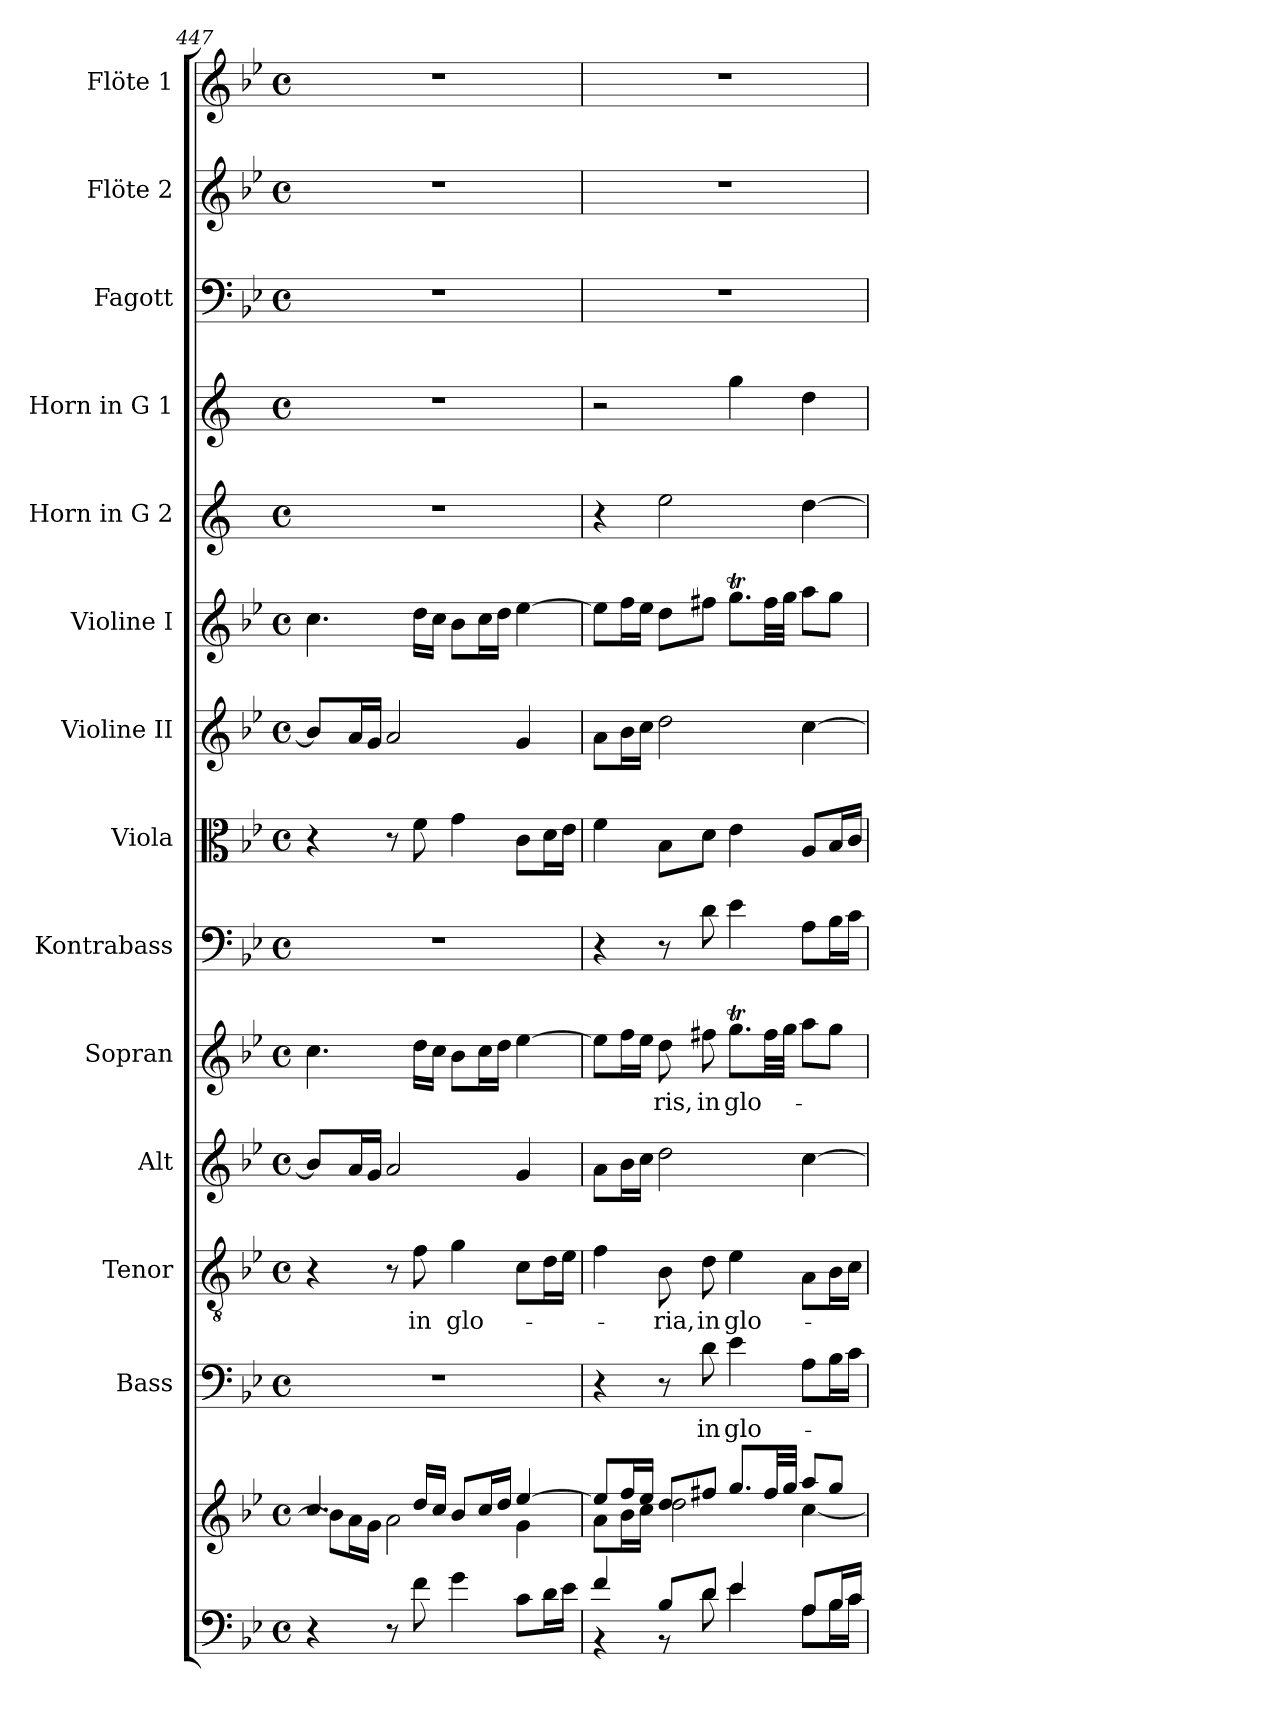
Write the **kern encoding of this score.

**kern	**kern	**kern	**text	**kern	**text	**kern	**kern	**text	**kern	**kern	**kern	**kern	**kern	**kern	**kern	**kern	**kern
*part14	*part14	*part13	*part13	*part12	*part12	*part11	*part10	*part10	*part9	*part8	*part7	*part6	*part5	*part4	*part3	*part2	*part1
*staff15	*staff14	*staff13	*staff13	*staff12	*staff12	*staff11	*staff10	*staff10	*staff9	*staff8	*staff7	*staff6	*staff5	*staff4	*staff3	*staff2	*staff1
*	*	*I"Bass	*	*I"Tenor	*	*I"Alt	*I"Sopran	*	*I"Kontrabass	*I"Viola	*I"Violine II	*I"Violine I	*I"Horn in G 2	*I"Horn in G 1	*I"Fagott	*I"Flöte 2	*I"Flöte 1
*	*	*I'B.	*	*I'T.	*	*I'A.	*I'S.	*	*I'Kb.	*I'Vla.	*I'Vl. II	*I'Vl. I	*	*	*I'Fg.	*I'Fl. 2	*I'Fl. 1
*clefF4	*clefG2	*clefF4	*	*clefGv2	*	*clefG2	*clefG2	*	*clefF4	*clefC3	*clefG2	*clefG2	*clefG2	*clefG2	*clefF4	*clefG2	*clefG2
*	*	*	*	*	*	*	*	*	*ITrd7c12	*	*	*	*ITrd1c2	*ITrd1c2	*	*	*
*k[b-e-]	*k[b-e-]	*k[b-e-]	*	*k[b-e-]	*	*k[b-e-]	*k[b-e-]	*	*k[b-e-]	*k[b-e-]	*k[b-e-]	*k[b-e-]	*k[b-e-]	*k[b-e-]	*k[b-e-]	*k[b-e-]	*k[b-e-]
*B-:	*B-:	*B-:	*	*B-:	*	*B-:	*B-:	*	*B-:	*B-:	*B-:	*B-:	*B-:	*B-:	*B-:	*B-:	*B-:
*M4/4	*M4/4	*M4/4	*	*M4/4	*	*M4/4	*M4/4	*	*M4/4	*M4/4	*M4/4	*M4/4	*M4/4	*M4/4	*M4/4	*M4/4	*M4/4
*met(c)	*met(c)	*met(c)	*	*met(c)	*	*met(c)	*met(c)	*	*met(c)	*met(c)	*met(c)	*met(c)	*met(c)	*met(c)	*met(c)	*met(c)	*met(c)
=447	=447	=447	=447	=447	=447	=447	=447	=447	=447	=447	=447	=447	=447	=447	=447	=447	=447
*	*^	*	*	*	*	*	*	*	*	*	*	*	*	*	*	*	*
4r	4.cc/	8b-\L]	1r	.	4r	.	8b-/L]	4.cc\	.	1r	4r	8b-/L]	4.cc\	1r	1r	1r	1r	1r
.	.	16a\L	.	.	.	.	16a/L	.	.	.	.	16a/L	.	.	.	.	.	.
.	.	16g\JJ	.	.	.	.	16g/JJ	.	.	.	.	16g/JJ	.	.	.	.	.	.
8r	.	2a\	.	.	8r	.	2a/	.	.	.	8r	2a/	.	.	.	.	.	.
!	!	!	!	!	!	!LO:LY:b	!	!	!	!	!	!	!	!	!	!	!	!
8f\	16dd/LL	.	.	.	8f\	in	.	16dd\LL	.	.	8f\	.	16dd\LL	.	.	.	.	.
.	16cc/JJ	.	.	.	.	.	.	16cc\JJ	.	.	.	.	16cc\JJ	.	.	.	.	.
!	!	!	!	!	!	!LO:LY:b	!	!	!	!	!	!	!	!	!	!	!	!
4g\	8b-/L	.	.	.	4g\	glo-	.	8b-\L	.	.	4g\	.	8b-\L	.	.	.	.	.
.	16cc/L	.	.	.	.	.	.	16cc\L	.	.	.	.	16cc\L	.	.	.	.	.
.	16dd/JJ	.	.	.	.	.	.	16dd\JJ	.	.	.	.	16dd\JJ	.	.	.	.	.
8c\L	[>4ee-/	4g\	.	.	8c\L	.	4g/	[4ee-\	.	.	8c\L	4g/	[4ee-\	.	.	.	.	.
16d\L	.	.	.	.	16d\L	.	.	.	.	.	16d\L	.	.	.	.	.	.	.
16e-\JJ	.	.	.	.	16e-\JJ	.	.	.	.	.	16e-\JJ	.	.	.	.	.	.	.
=448	=448	=448	=448	=448	=448	=448	=448	=448	=448	=448	=448	=448	=448	=448	=448	=448	=448	=448
*^	*	*	*	*	*	*	*	*	*	*	*	*	*	*	*	*	*	*
4f/	4r	8ee-/L]	8a\L	4r	.	4f\	.	8a\L	8ee-\L]	.	4r	4f\	8a\L	8ee-\L]	4r	2r	1r	1r	1r
.	.	16ff/L	16b-\L	.	.	.	.	16b-\L	16ff\L	.	.	.	16b-\L	16ff\L	.	.	.	.	.
.	.	16ee-/JJ	16cc\JJ	.	.	.	.	16cc\JJ	16ee-\JJ	.	.	.	16cc\JJ	16ee-\JJ	.	.	.	.	.
!	!	!	!	!	!	!	!LO:LY:b	!	!	!LO:LY:b	!	!	!	!	!	!	!	!	!
8B-/L	8r	8dd/L	2dd\	8r	.	8B-\	-ria,	2dd\	8dd\	-ris,	8r	8B-\L	2dd\	8dd\L	2dd\	.	.	.	.
!	!	!	!	!	!LO:LY:b	!	!LO:LY:b	!	!	!LO:LY:b	!	!	!	!	!	!	!	!	!
8d/J	8d\	8ff#X/J	.	8d\	in	8d\	in	.	8ff#X\	in	8D\	8d\J	.	8ff#X\J	.	.	.	.	.
!	!	!	!	!	!LO:LY:b	!	!LO:LY:b	!	!	!LO:LY:b	!	!	!	!	!	!	!	!	!
4e-/	4e-\	8.gg/L	.	4e-\	glo-	4e-\	glo-	.	8.ggT\L	glo-	4E-\	4e-\	.	8.ggT\L	.	4ff\	.	.	.
.	.	32ff#/LL	.	.	.	.	.	.	32ff#\LL	.	.	.	.	32ff#\LL	.	.	.	.	.
.	.	32gg/JJJ	.	.	.	.	.	.	32gg\JJJ	.	.	.	.	32gg\JJJ	.	.	.	.	.
8A/L	8A\L	8aa/L	[<4cc\	8A\L	.	8A\L	.	[4cc\	8aa\L	.	8AA\L	8A/L	[4cc\	8aa\L	[4cc\	4cc\	.	.	.
16B-/L	16B-\L	8gg/J	.	16B-\L	.	16B-\L	.	.	8gg\J	.	16BB-\L	16B-/L	.	8gg\J	.	.	.	.	.
16c/JJ	16c\JJ	.	.	16c\JJ	.	16c\JJ	.	.	.	.	16C\JJ	16c/JJ	.	.	.	.	.	.	.
*v	*v	*	*	*	*	*	*	*	*	*	*	*	*	*	*	*	*	*	*
*	*v	*v	*	*	*	*	*	*	*	*	*	*	*	*	*	*	*	*
=	=	=	=	=	=	=	=	=	=	=	=	=	=	=	=	=	=
*-	*-	*-	*-	*-	*-	*-	*-	*-	*-	*-	*-	*-	*-	*-	*-	*-	*-
